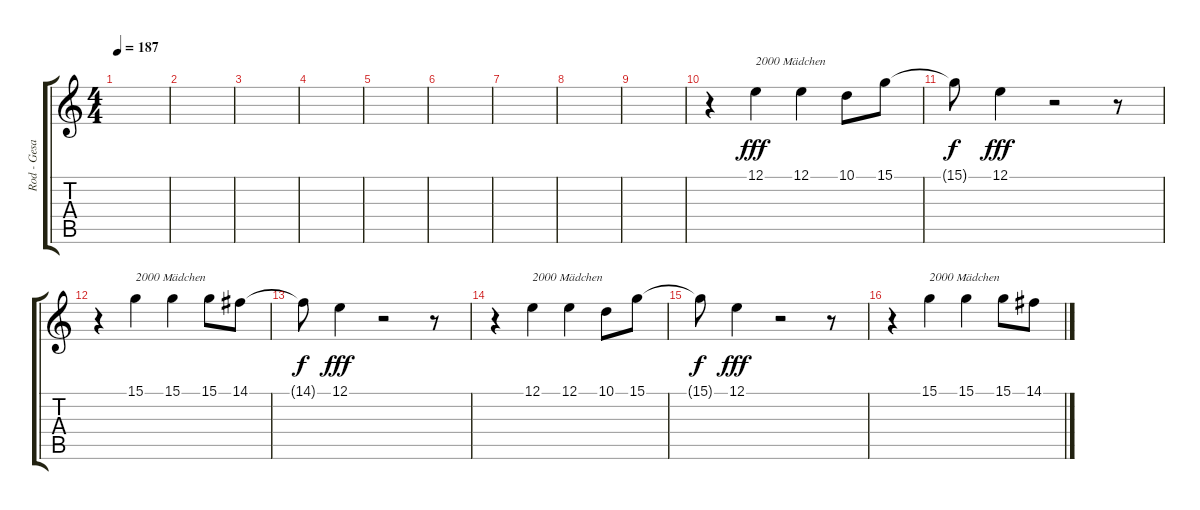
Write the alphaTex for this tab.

\track ("Rod - Gesang" "Rod - Gesa") {instrument choiraahs}
\staff {score tabs}
\tuning (E4 B3 G3 D3 A2 E2) {hide}
\ts (4 4)
\tempo 187
\clef g2
\ks c
|
|
|
|
|
|
|
|
|
r.4 12.1.4{txt "2000 Mädchen" dy fff} 12.1.4 10.1.8 15.1.8 |
15.1{t}.8{dy f} 12.1.4{dy fff} r.2 r.8 |
r.4 15.1.4{txt "2000 Mädchen"} 15.1.4 15.1.8 14.1.8 |
14.1{t}.8{dy f} 12.1.4{dy fff} r.2 r.8 |
r.4 12.1.4{txt "2000 Mädchen"} 12.1.4 10.1.8 15.1.8 |
15.1{t}.8{dy f} 12.1.4{dy fff} r.2 r.8 |
r.4 15.1.4{txt "2000 Mädchen"} 15.1.4 15.1.8 14.1.8
